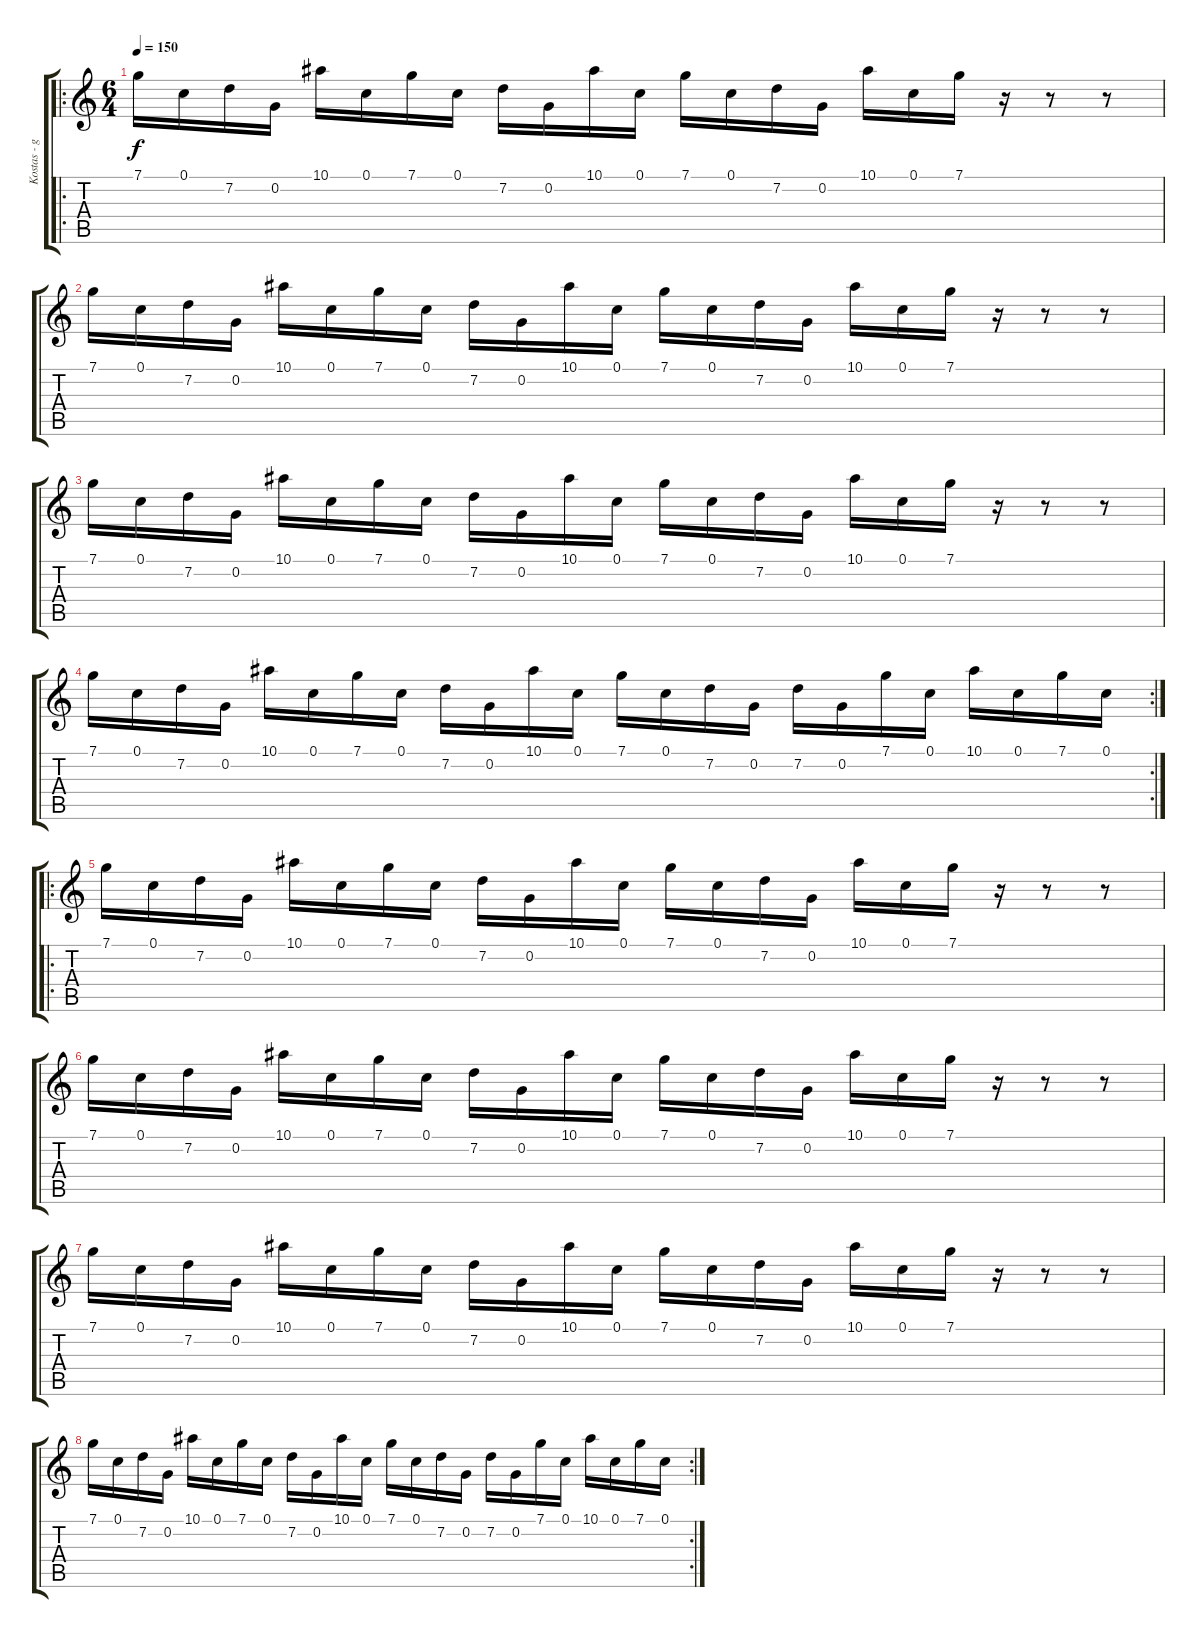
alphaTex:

\track ("Kostas - gtr2" "Kostas - g") {instrument distortionguitar}
\staff {score tabs}
\tuning (C4 G3 Eb3 Bb2 F2 C2) {hide}
\ro
\ts (6 4)
\tempo 150
\clef g2
\ks c
7.1.16{dy f instrument distortionguitar} 0.1.16 7.2.16 0.2.16 10.1.16 0.1.16 7.1.16 0.1.16 7.2.16 0.2.16 10.1.16 0.1.16 7.1.16 0.1.16 7.2.16 0.2.16 10.1.16 0.1.16 7.1.16 r.16 r.8 r.8 |
7.1.16 0.1.16 7.2.16 0.2.16 10.1.16 0.1.16 7.1.16 0.1.16 7.2.16 0.2.16 10.1.16 0.1.16 7.1.16 0.1.16 7.2.16 0.2.16 10.1.16 0.1.16 7.1.16 r.16 r.8 r.8 |
7.1.16 0.1.16 7.2.16 0.2.16 10.1.16 0.1.16 7.1.16 0.1.16 7.2.16 0.2.16 10.1.16 0.1.16 7.1.16 0.1.16 7.2.16 0.2.16 10.1.16 0.1.16 7.1.16 r.16 r.8 r.8 |
\rc 2
7.1.16 0.1.16 7.2.16 0.2.16 10.1.16 0.1.16 7.1.16 0.1.16 7.2.16 0.2.16 10.1.16 0.1.16 7.1.16 0.1.16 7.2.16 0.2.16 7.2.16 0.2.16 7.1.16 0.1.16 10.1.16 0.1.16 7.1.16 0.1.16 |
\ro
7.1.16 0.1.16 7.2.16 0.2.16 10.1.16 0.1.16 7.1.16 0.1.16 7.2.16 0.2.16 10.1.16 0.1.16 7.1.16 0.1.16 7.2.16 0.2.16 10.1.16 0.1.16 7.1.16 r.16 r.8 r.8 |
7.1.16 0.1.16 7.2.16 0.2.16 10.1.16 0.1.16 7.1.16 0.1.16 7.2.16 0.2.16 10.1.16 0.1.16 7.1.16 0.1.16 7.2.16 0.2.16 10.1.16 0.1.16 7.1.16 r.16 r.8 r.8 |
7.1.16 0.1.16 7.2.16 0.2.16 10.1.16 0.1.16 7.1.16 0.1.16 7.2.16 0.2.16 10.1.16 0.1.16 7.1.16 0.1.16 7.2.16 0.2.16 10.1.16 0.1.16 7.1.16 r.16 r.8 r.8 |
\rc 2
7.1.16 0.1.16 7.2.16 0.2.16 10.1.16 0.1.16 7.1.16 0.1.16 7.2.16 0.2.16 10.1.16 0.1.16 7.1.16 0.1.16 7.2.16 0.2.16 7.2.16 0.2.16 7.1.16 0.1.16 10.1.16 0.1.16 7.1.16 0.1.16
